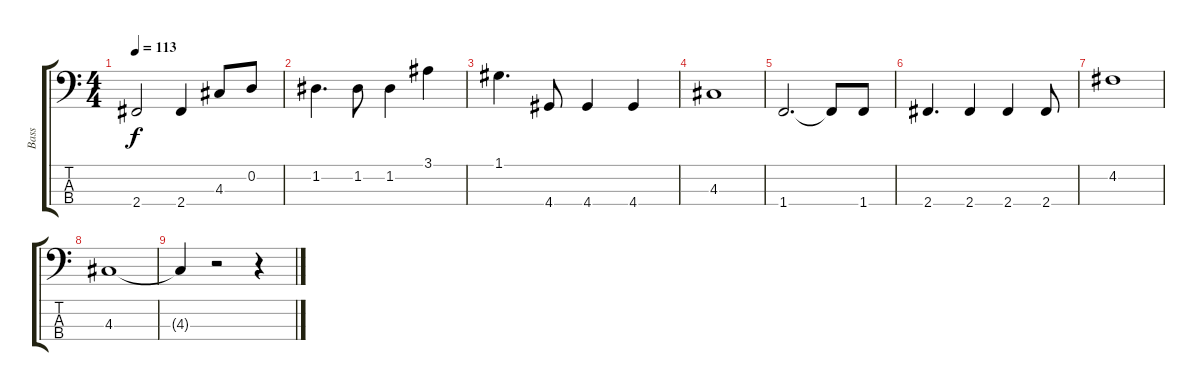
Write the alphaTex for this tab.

\track ("Bass" "Bass") {instrument fretlessbass}
\staff {score tabs}
\tuning (G2 D2 A1 E1) {hide}
\ts (4 4)
\tempo 113
\clef f4
\ks c
2.4.2{dy f} 2.4.4 4.3.8 0.2.8 |
1.2.4{d} 1.2.8 1.2.4 3.1.4 |
1.1.4{d} 4.4.8 4.4.4 4.4.4 |
4.3.1 |
1.4.2{d} 1.4{t}.8 1.4.8 |
2.4.4{d} 2.4.4 2.4.4 2.4.8 |
4.2.1 |
4.3.1 |
4.3{t}.4 r.2 r.4
